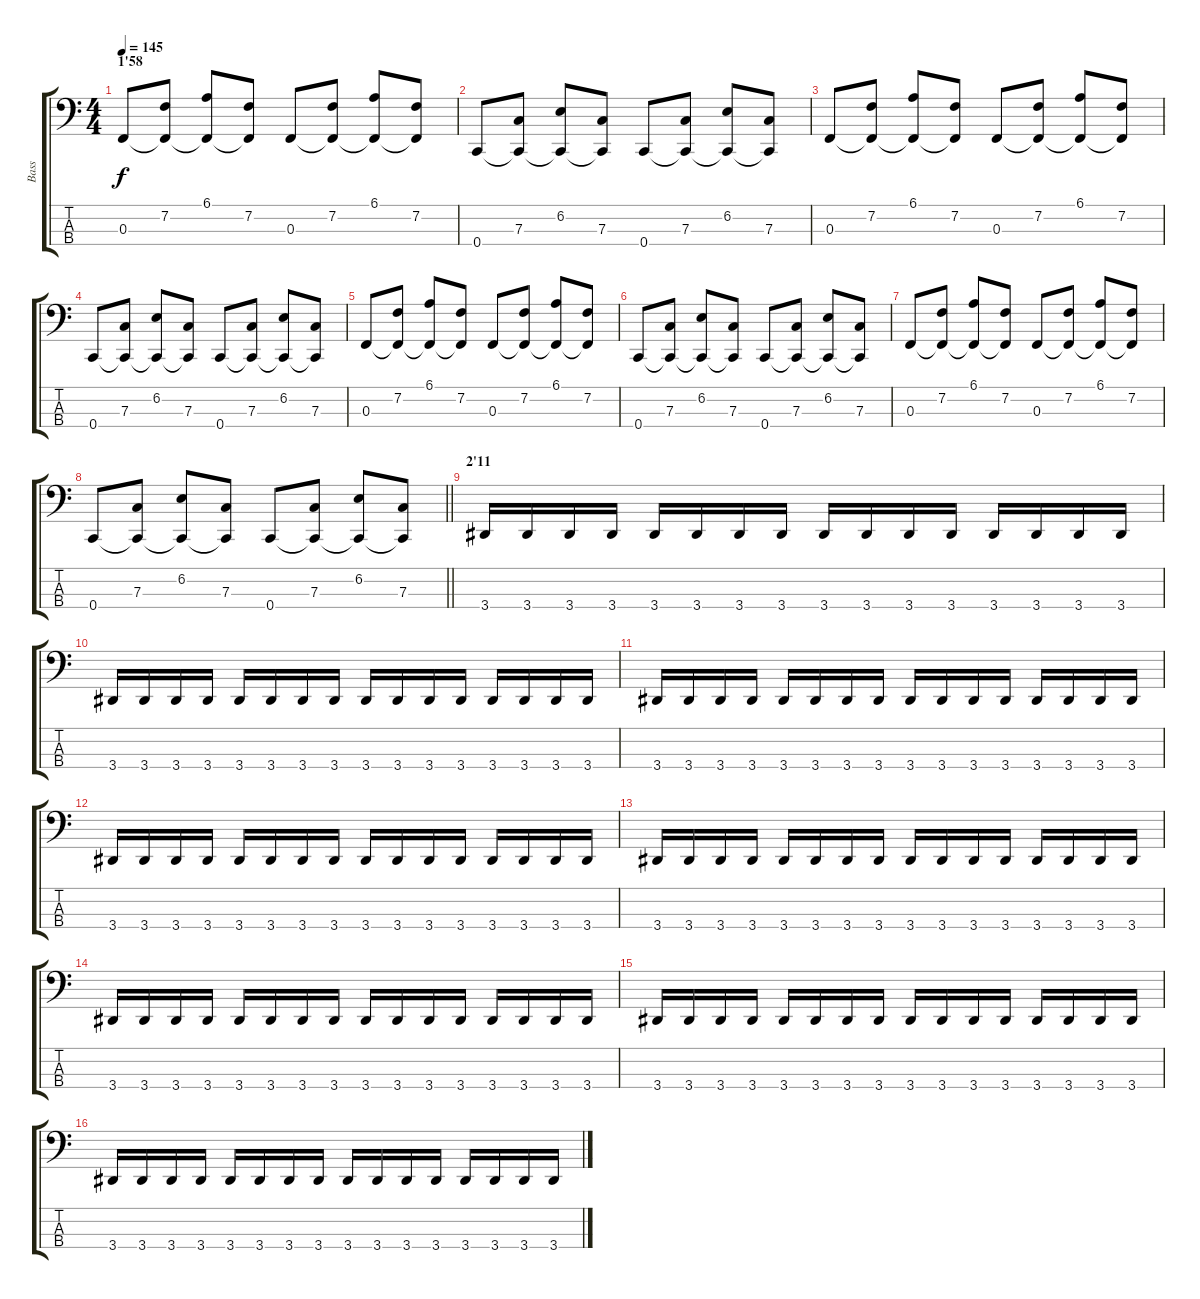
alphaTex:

\track ("Bass" "Bass") {instrument electricbasspick}
\staff {score tabs}
\tuning (Eb2 Bb1 F1 C1) {hide}
\ts (4 4)
\section ("" "1'58")
\tempo 145
\clef f4
\ks c
0.3.8{dy f} (7.2 0.3{t}).8 (6.1 0.3{t}).8 (7.2 0.3{t}).8 0.3.8 (7.2 0.3{t}).8 (6.1 0.3{t}).8 (7.2 0.3{t}).8 |
0.4.8 (7.3 0.4{t}).8 (6.2 0.4{t}).8 (7.3 0.4{t}).8 0.4.8 (7.3 0.4{t}).8 (6.2 0.4{t}).8 (7.3 0.4{t}).8 |
0.3.8 (7.2 0.3{t}).8 (6.1 0.3{t}).8 (7.2 0.3{t}).8 0.3.8 (7.2 0.3{t}).8 (6.1 0.3{t}).8 (7.2 0.3{t}).8 |
0.4.8 (7.3 0.4{t}).8 (6.2 0.4{t}).8 (7.3 0.4{t}).8 0.4.8 (7.3 0.4{t}).8 (6.2 0.4{t}).8 (7.3 0.4{t}).8 |
0.3.8 (7.2 0.3{t}).8 (6.1 0.3{t}).8 (7.2 0.3{t}).8 0.3.8 (7.2 0.3{t}).8 (6.1 0.3{t}).8 (7.2 0.3{t}).8 |
0.4.8 (7.3 0.4{t}).8 (6.2 0.4{t}).8 (7.3 0.4{t}).8 0.4.8 (7.3 0.4{t}).8 (6.2 0.4{t}).8 (7.3 0.4{t}).8 |
0.3.8 (7.2 0.3{t}).8 (6.1 0.3{t}).8 (7.2 0.3{t}).8 0.3.8 (7.2 0.3{t}).8 (6.1 0.3{t}).8 (7.2 0.3{t}).8 |
\barLineRight lightlight
0.4.8 (7.3 0.4{t}).8 (6.2 0.4{t}).8 (7.3 0.4{t}).8 0.4.8 (7.3 0.4{t}).8 (6.2 0.4{t}).8 (7.3 0.4{t}).8 |
\section ("" "2'11")
3.4.16 3.4.16 3.4.16 3.4.16 3.4.16 3.4.16 3.4.16 3.4.16 3.4.16 3.4.16 3.4.16 3.4.16 3.4.16 3.4.16 3.4.16 3.4.16 |
3.4.16 3.4.16 3.4.16 3.4.16 3.4.16 3.4.16 3.4.16 3.4.16 3.4.16 3.4.16 3.4.16 3.4.16 3.4.16 3.4.16 3.4.16 3.4.16 |
3.4.16 3.4.16 3.4.16 3.4.16 3.4.16 3.4.16 3.4.16 3.4.16 3.4.16 3.4.16 3.4.16 3.4.16 3.4.16 3.4.16 3.4.16 3.4.16 |
3.4.16 3.4.16 3.4.16 3.4.16 3.4.16 3.4.16 3.4.16 3.4.16 3.4.16 3.4.16 3.4.16 3.4.16 3.4.16 3.4.16 3.4.16 3.4.16 |
3.4.16 3.4.16 3.4.16 3.4.16 3.4.16 3.4.16 3.4.16 3.4.16 3.4.16 3.4.16 3.4.16 3.4.16 3.4.16 3.4.16 3.4.16 3.4.16 |
3.4.16 3.4.16 3.4.16 3.4.16 3.4.16 3.4.16 3.4.16 3.4.16 3.4.16 3.4.16 3.4.16 3.4.16 3.4.16 3.4.16 3.4.16 3.4.16 |
3.4.16 3.4.16 3.4.16 3.4.16 3.4.16 3.4.16 3.4.16 3.4.16 3.4.16 3.4.16 3.4.16 3.4.16 3.4.16 3.4.16 3.4.16 3.4.16 |
3.4.16 3.4.16 3.4.16 3.4.16 3.4.16 3.4.16 3.4.16 3.4.16 3.4.16 3.4.16 3.4.16 3.4.16 3.4.16 3.4.16 3.4.16 3.4.16
